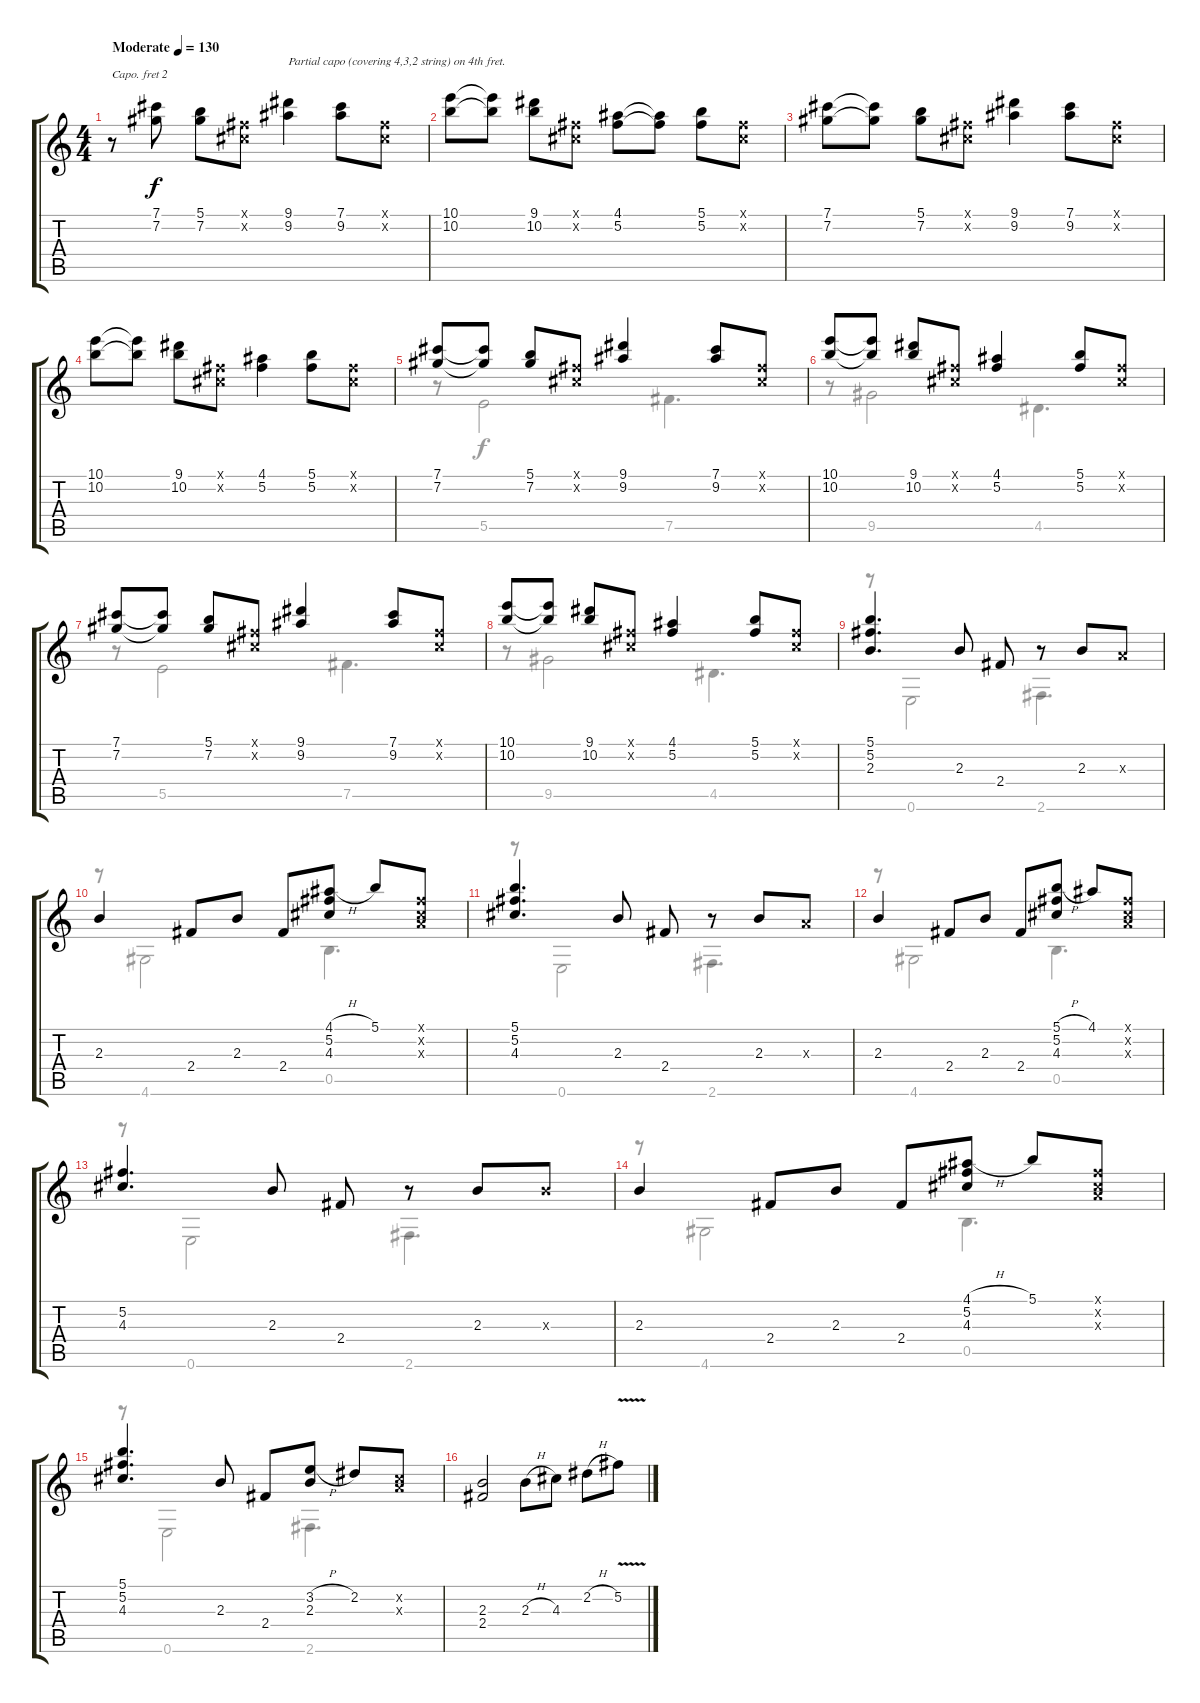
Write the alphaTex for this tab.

\track "" {instrument acousticguitarsteel}
\staff {score tabs}
\capo 2
\tuning (E4 B3 G3 D3 A2 D2) {hide}
\voice
\ts (4 4)
\tempo (130 "Moderate")
\clef g2
\ks c
r.8{dy f instrument acousticguitarsteel} (7.1 7.2).8 (5.1 7.2).8 (0.1{x} 0.2{x}).8 (9.1 9.2).4{txt "Partial capo (covering 4,3,2 string) on 4th fret."} (7.1 9.2).8 (0.1{x} 0.2{x}).8 |
(10.1 10.2).8 (10.1{t} 10.2{t}).8 (9.1 10.2).8 (0.1{x} 0.2{x}).8 (4.1 5.2).8 (4.1{t} 5.2{t}).8 (5.1 5.2).8 (0.1{x} 0.2{x}).8 |
(7.1 7.2).8 (7.1{t} 7.2{t}).8 (5.1 7.2).8 (0.1{x} 0.2{x}).8 (9.1 9.2).4 (7.1 9.2).8 (0.1{x} 0.2{x}).8 |
(10.1 10.2).8 (10.1{t} 10.2{t}).8 (9.1 10.2).8 (0.1{x} 0.2{x}).8 (4.1 5.2).4 (5.1 5.2).8 (0.1{x} 0.2{x}).8 |
(7.1 7.2).8 (7.1{t} 7.2{t}).8 (5.1 7.2).8 (0.1{x} 0.2{x}).8 (9.1 9.2).4 (7.1 9.2).8 (0.1{x} 0.2{x}).8 |
(10.1 10.2).8 (10.1{t} 10.2{t}).8 (9.1 10.2).8 (0.1{x} 0.2{x}).8 (4.1 5.2).4 (5.1 5.2).8 (0.1{x} 0.2{x}).8 |
(7.1 7.2).8 (7.1{t} 7.2{t}).8 (5.1 7.2).8 (0.1{x} 0.2{x}).8 (9.1 9.2).4 (7.1 9.2).8 (0.1{x} 0.2{x}).8 |
(10.1 10.2).8 (10.1{t} 10.2{t}).8 (9.1 10.2).8 (0.1{x} 0.2{x}).8 (4.1 5.2).4 (5.1 5.2).8 (0.1{x} 0.2{x}).8 |
(5.1 5.2 2.3).4{d} 2.3.8 2.4.8 r.8 2.3.8 0.3{x}.8 |
2.3.4 2.4.8 2.3.8 2.4.8 (4.1{h} 5.2 4.3).8 5.1.8 (0.1{x} 0.2{x} 0.3{x}).8 |
(5.1 5.2 4.3).4{d} 2.3.8 2.4.8 r.8 2.3.8 0.3{x}.8 |
2.3.4 2.4.8 2.3.8 2.4.8 (5.1{h} 5.2 4.3).8 4.1.8 (0.1{x} 0.2{x} 0.3{x}).8 |
(5.2 4.3).4{d} 2.3.8 2.4.8 r.8 2.3.8 2.3{x}.8 |
2.3.4 2.4.8 2.3.8 2.4.8 (4.1{h} 5.2 4.3).8 5.1.8 (0.1{x} 0.2{x} 0.3{x}).8 |
(5.1 5.2 4.3).4{d} 2.3.8 2.4.8 (3.2{h} 2.3).8 2.2.8 (0.2{x} 0.3{x}).8 |
(2.3 2.4).2 2.3{h}.8 4.3.8 2.2{h}.8 5.2{v}.8
\voice
\clef g2
\ottava regular
\simile none
\ks c
|
|
|
|
r.8 5.5.2 7.5.4{d} |
r.8 9.5.2 4.5.4{d} |
r.8 5.5.2 7.5.4{d} |
r.8 9.5.2 4.5.4{d} |
r.8 0.6.2 2.6.4{d} |
r.8 4.6.2 0.5.4{d} |
r.8 0.6.2 2.6.4{d} |
r.8 4.6.2 0.5.4{d} |
r.8 0.6.2 2.6.4{d} |
r.8 4.6.2 0.5.4{d} |
r.8 0.6.2 2.6.4{d} |
